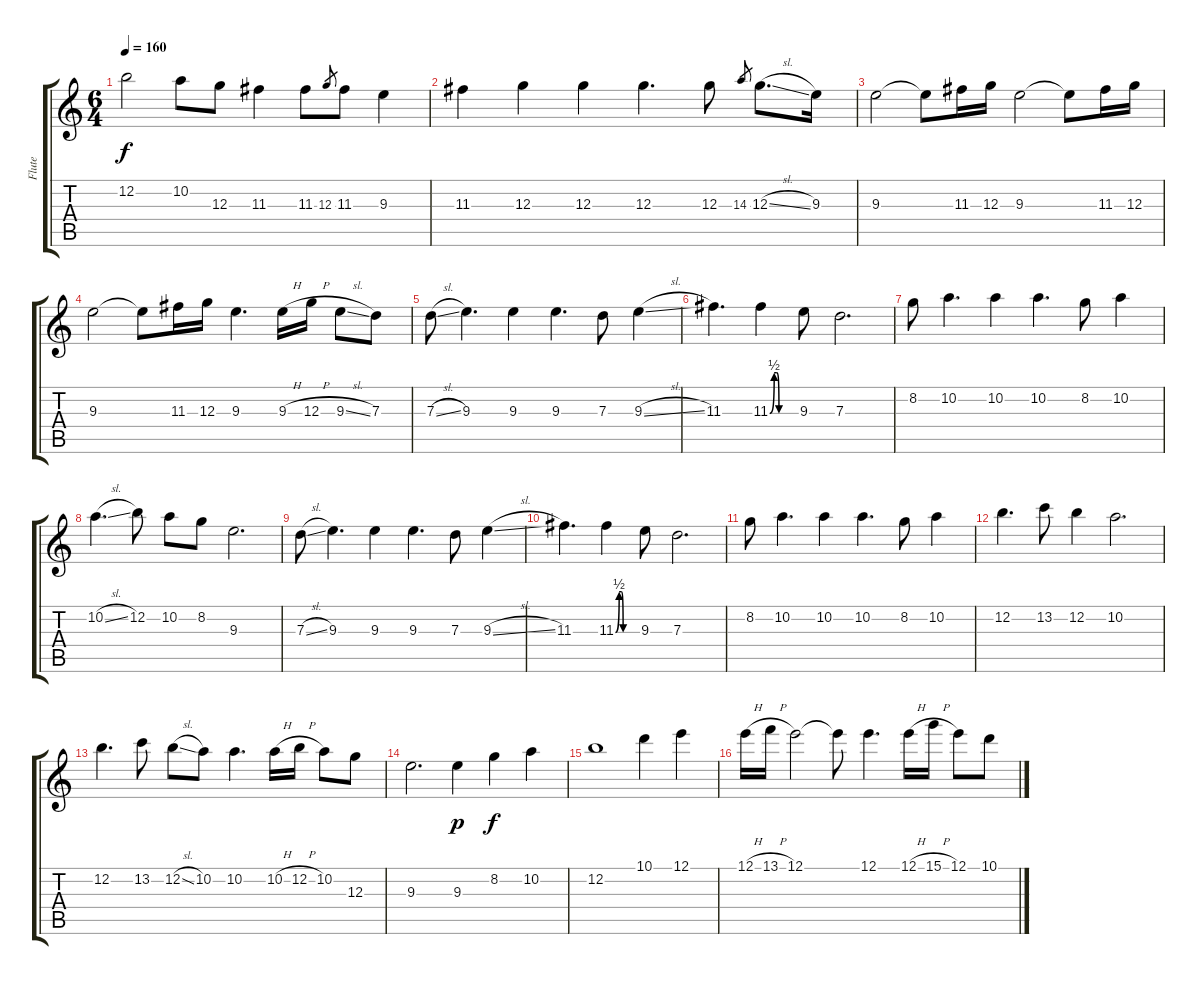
\track ("Flute" "Flute") {instrument electricguitarclean}
\staff {score tabs}
\tuning (E4 B3 G3 D3 A2 E2) {hide}
\ts (6 4)
\tempo 160
\clef g2
\ks c
12.2.2{dy f} 10.2.8 12.3.8 11.3.4 11.3.8 12.3.8{gr} 11.3.8 9.3.4 |
11.3.4 12.3.4 12.3.4 12.3.4{d} 12.3.8 14.3.8{gr} 12.3{sl}.8{d} 9.3.16 |
9.3.2 9.3{t}.8 11.3.16 12.3.16 9.3.2 9.3{t}.8 11.3.16 12.3.16 |
9.3.2 9.3{t}.8 11.3.16 12.3.16 9.3.4{d} 9.3{h}.16 12.3{h}.16 9.3{sl}.8 7.3.8 |
7.3{sl}.8 9.3.4{d} 9.3.4 9.3.4{d} 7.3.8 9.3{sl}.4 |
11.3.4{d} 11.3{be (custom 0 0 10 2 16 2 21 0 60 0)}.4 9.3.8 7.3.2{d} |
8.2.8 10.2.4{d} 10.2.4 10.2.4{d} 8.2.8 10.2.4 |
10.2{sl}.4{d} 12.2.8 10.2.8 8.2.8 9.3.2{d} |
7.3{sl}.8 9.3.4{d} 9.3.4 9.3.4{d} 7.3.8 9.3{sl}.4 |
11.3.4{d} 11.3{be (custom 0 0 10 2 16 2 21 0 60 0)}.4 9.3.8 7.3.2{d} |
8.2.8 10.2.4{d} 10.2.4 10.2.4{d} 8.2.8 10.2.4 |
12.2.4{d} 13.2.8 12.2.4 10.2.2{d} |
12.2.4{d} 13.2.8 12.2{sl}.8 10.2.8 10.2.4{d} 10.2{h}.16 12.2{h}.16 10.2.8 12.3.8 |
9.3.2{d} 9.3.4{dy p} 8.2.4{dy f} 10.2.4 |
12.2.1 10.1.4 12.1.4 |
12.1{h}.16 13.1{h}.16 12.1.2 12.1{t}.8 12.1.4{d} 12.1{h}.16 15.1{h}.16 12.1.8 10.1.8
